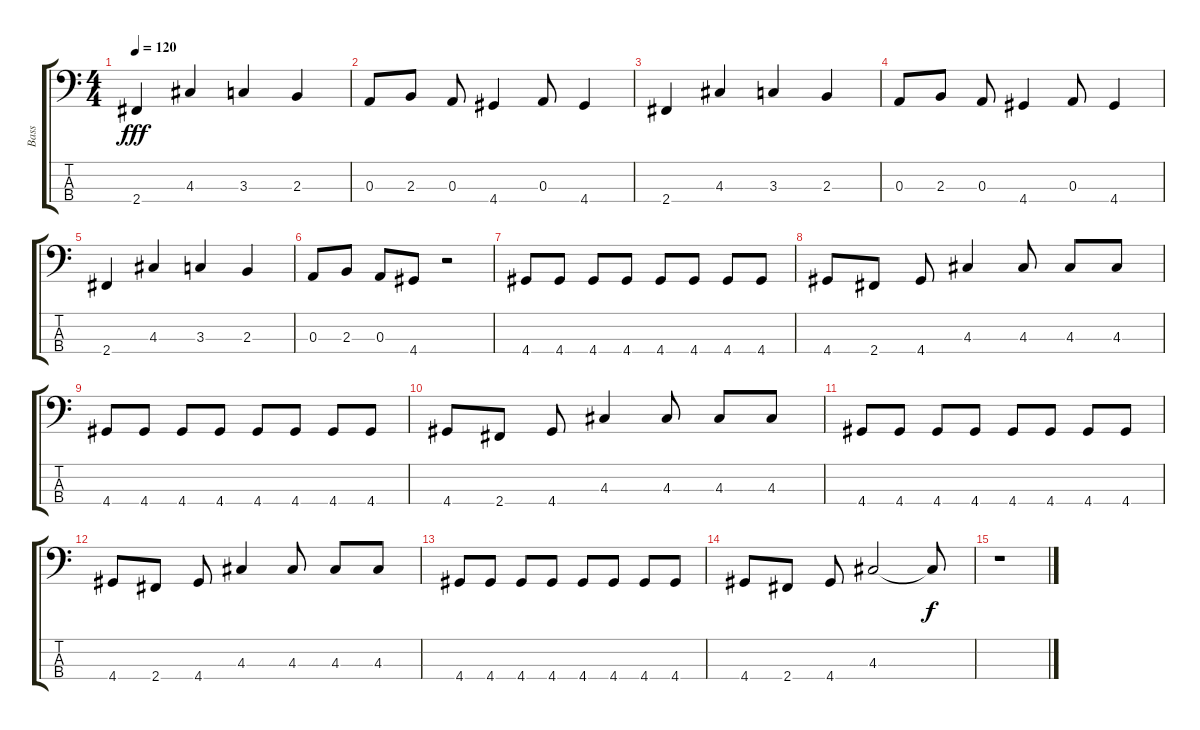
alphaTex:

\track ("Bass" "Bass") {instrument electricbasspick}
\staff {score tabs}
\tuning (G2 D2 A1 E1) {hide}
\ts (4 4)
\tempo 120
\clef f4
\ks c
2.4.4{dy fff} 4.3.4 3.3.4 2.3.4 |
0.3.8 2.3.8 0.3.8 4.4.4 0.3.8 4.4.4 |
2.4.4 4.3.4 3.3.4 2.3.4 |
0.3.8 2.3.8 0.3.8 4.4.4 0.3.8 4.4.4 |
2.4.4 4.3.4 3.3.4 2.3.4 |
0.3.8 2.3.8 0.3.8 4.4.8 r.2 |
4.4.8 4.4.8 4.4.8 4.4.8 4.4.8 4.4.8 4.4.8 4.4.8 |
4.4.8 2.4.8 4.4.8 4.3.4 4.3.8 4.3.8 4.3.8 |
4.4.8 4.4.8 4.4.8 4.4.8 4.4.8 4.4.8 4.4.8 4.4.8 |
4.4.8 2.4.8 4.4.8 4.3.4 4.3.8 4.3.8 4.3.8 |
4.4.8 4.4.8 4.4.8 4.4.8 4.4.8 4.4.8 4.4.8 4.4.8 |
4.4.8 2.4.8 4.4.8 4.3.4 4.3.8 4.3.8 4.3.8 |
4.4.8 4.4.8 4.4.8 4.4.8 4.4.8 4.4.8 4.4.8 4.4.8 |
4.4.8 2.4.8 4.4.8 4.3.2 4.3{t}.8{dy f} |
r.1
